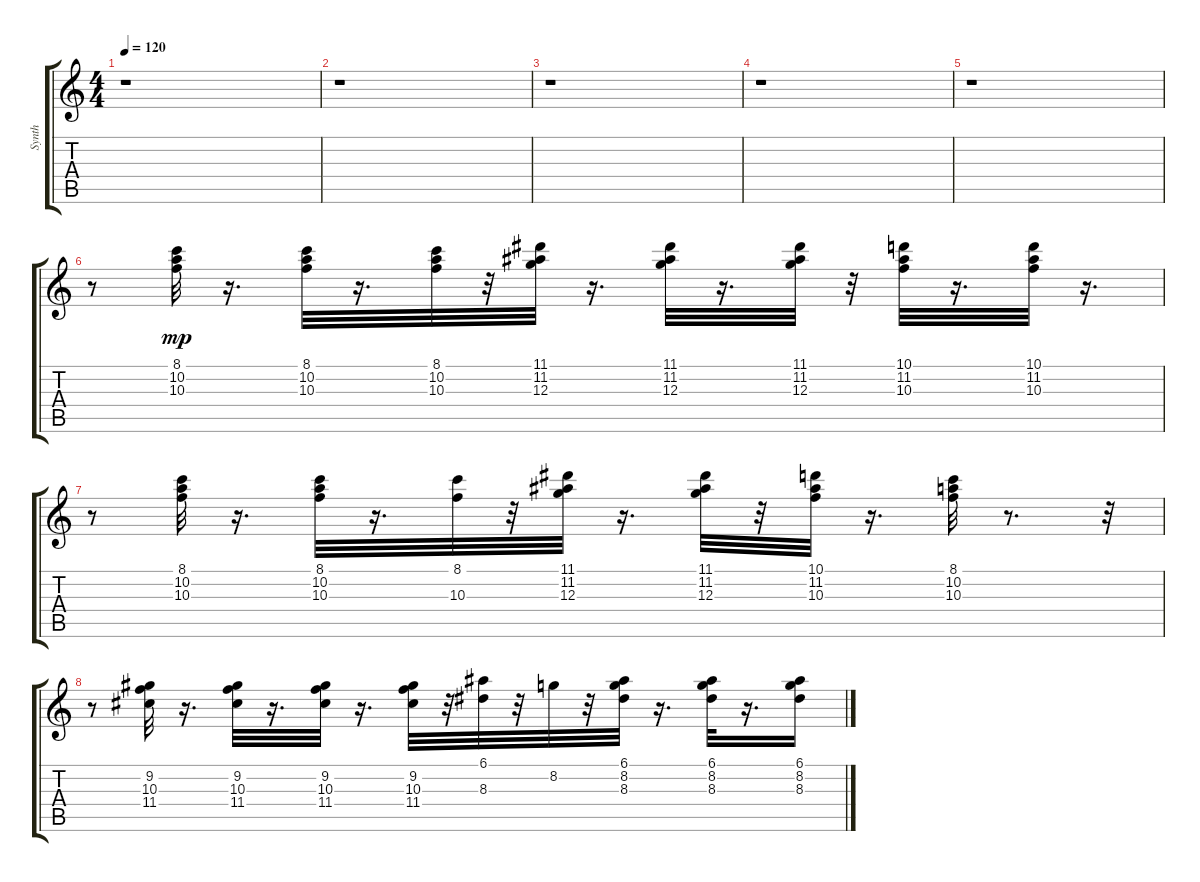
\track ("Synth" "Synth") {instrument synthbass1}
\staff {score tabs}
\tuning (E4 B3 G3 D3 A2 E2) {hide}
\ts (4 4)
\tempo 120
\clef g2
\ks c
r.1{dy mp} |
r.1 |
r.1 |
r.1 |
r.1 |
r.8 (8.1 10.2 10.3).32 r.16{d} (8.1 10.2 10.3).32 r.16{d} (8.1 10.2 10.3).32 r.32 (11.1 11.2 12.3).32 r.16{d} (11.1 11.2 12.3).32 r.16{d} (11.1 11.2 12.3).32 r.32 (10.1 11.2 10.3).32 r.16{d} (10.1 11.2 10.3).32 r.16{d} |
r.8 (8.1 10.2 10.3).32 r.16{d} (8.1 10.2 10.3).32 r.16{d} (8.1 10.3).32 r.32 (11.1 11.2 12.3).32 r.16{d} (11.1 11.2 12.3).32 r.32 (10.1 11.2 10.3).32 r.16{d} (8.1 10.2 10.3).32 r.8{d} r.32 |
r.8 (9.2 10.3 11.4).32 r.16{d} (9.2 10.3 11.4).32 r.16{d} (9.2 10.3 11.4).32 r.16{d} (9.2 10.3 11.4).32 r.32 (6.1 8.3).32 r.32 8.2.32 r.32 (6.1 8.2 8.3).32 r.16{d} (6.1 8.2 8.3).32 r.16{d} (6.1 8.2 8.3).16
